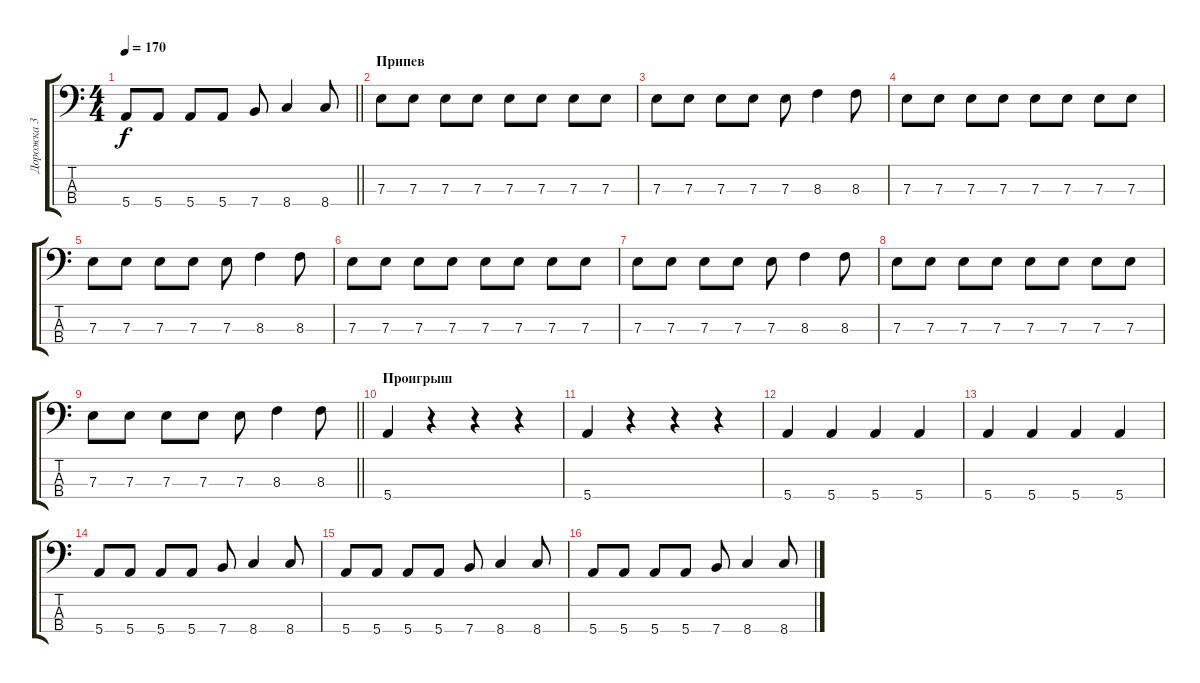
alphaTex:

\track ("Дорожка 3" "Дорожка 3") {instrument electricbassfinger}
\staff {score tabs}
\tuning (G2 D2 A1 E1) {hide}
\ts (4 4)
\tempo 170
\clef f4
\barLineRight lightlight
\ks c
5.4.8{dy f} 5.4.8 5.4.8 5.4.8 7.4.8 8.4.4 8.4.8 |
\section ("" "Припев")
7.3.8 7.3.8 7.3.8 7.3.8 7.3.8 7.3.8 7.3.8 7.3.8 |
7.3.8 7.3.8 7.3.8 7.3.8 7.3.8 8.3.4 8.3.8 |
7.3.8 7.3.8 7.3.8 7.3.8 7.3.8 7.3.8 7.3.8 7.3.8 |
7.3.8 7.3.8 7.3.8 7.3.8 7.3.8 8.3.4 8.3.8 |
7.3.8 7.3.8 7.3.8 7.3.8 7.3.8 7.3.8 7.3.8 7.3.8 |
7.3.8 7.3.8 7.3.8 7.3.8 7.3.8 8.3.4 8.3.8 |
7.3.8 7.3.8 7.3.8 7.3.8 7.3.8 7.3.8 7.3.8 7.3.8 |
\barLineRight lightlight
7.3.8 7.3.8 7.3.8 7.3.8 7.3.8 8.3.4 8.3.8 |
\section ("" "Проигрыш")
5.4.4 r.4 r.4 r.4 |
5.4.4 r.4 r.4 r.4 |
5.4.4 5.4.4 5.4.4 5.4.4 |
5.4.4 5.4.4 5.4.4 5.4.4 |
5.4.8 5.4.8 5.4.8 5.4.8 7.4.8 8.4.4 8.4.8 |
5.4.8 5.4.8 5.4.8 5.4.8 7.4.8 8.4.4 8.4.8 |
5.4.8 5.4.8 5.4.8 5.4.8 7.4.8 8.4.4 8.4.8
